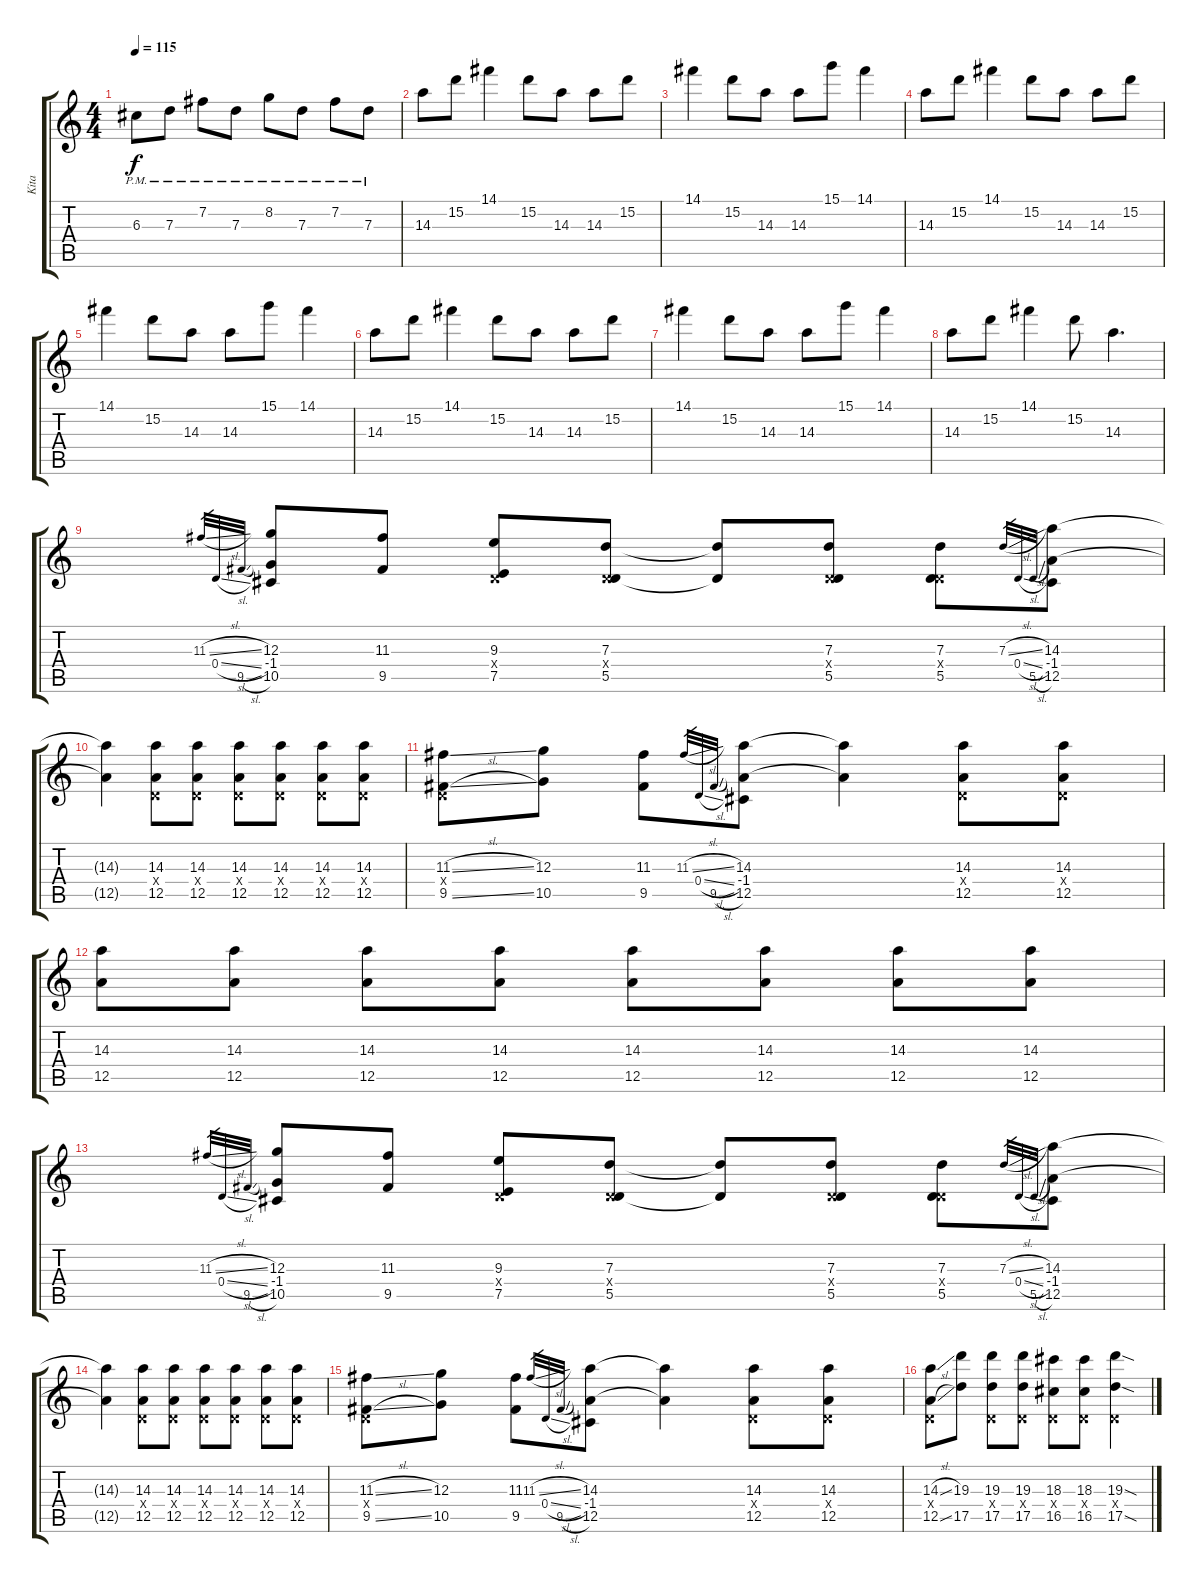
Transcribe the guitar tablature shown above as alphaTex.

\track ("Kita" "Kita") {instrument overdrivenguitar}
\staff {score tabs}
\tuning (E4 B3 G3 D3 A2 E2) {hide}
\ts (4 4)
\tempo 115
\clef g2
\ks c
6.3{pm}.8{dy f} 7.3{pm}.8 7.2{pm}.8 7.3{pm}.8 8.2{pm}.8 7.3{pm}.8 7.2{pm}.8 7.3{pm}.8 |
14.3.8 15.2.8 14.1.4 15.2.8 14.3.8 14.3.8 15.2.8 |
14.1.4 15.2.8 14.3.8 14.3.8 15.1.8 14.1.4 |
14.3.8 15.2.8 14.1.4 15.2.8 14.3.8 14.3.8 15.2.8 |
14.1.4 15.2.8 14.3.8 14.3.8 15.1.8 14.1.4 |
14.3.8 15.2.8 14.1.4 15.2.8 14.3.8 14.3.8 15.2.8 |
14.1.4 15.2.8 14.3.8 14.3.8 15.1.8 14.1.4 |
14.3.8 15.2.8 14.1.4 15.2.8 14.3.4{d} |
11.3{sl}.32{gr} 0.4{sl}.32{gr} 9.5{sl}.32{gr} (12.3 -1.4 10.5).8 (11.3 9.5).8 (9.3 0.4{x} 7.5).8 (7.3 0.4{x} 5.5).8 (7.3{t} 5.5{t}).8 (7.3 0.4{x} 5.5).8 (7.3 0.4{x} 5.5).8 7.3{sl}.32{gr} 0.4{sl}.32{gr} 5.5{sl}.32{gr} (14.3 -1.4 12.5).8 |
(14.3{t} 12.5{t}).4 (14.3 0.4{x} 12.5).8 (14.3 0.4{x} 12.5).8 (14.3 0.4{x} 12.5).8 (14.3 0.4{x} 12.5).8 (14.3 0.4{x} 12.5).8 (14.3 0.4{x} 12.5).8 |
(11.3{sl} 0.4{x} 9.5{sl}).8 (12.3 10.5).8 (11.3 9.5).8 11.3{sl}.32{gr} 0.4{sl}.32{gr} 9.5{sl}.32{gr} (14.3 -1.4 12.5).8 (14.3{t} 12.5{t}).4 (14.3 0.4{x} 12.5).8 (14.3 0.4{x} 12.5).8 |
(14.3 12.5).8 (14.3 12.5).8 (14.3 12.5).8 (14.3 12.5).8 (14.3 12.5).8 (14.3 12.5).8 (14.3 12.5).8 (14.3 12.5).8 |
11.3{sl}.32{gr} 0.4{sl}.32{gr} 9.5{sl}.32{gr} (12.3 -1.4 10.5).8 (11.3 9.5).8 (9.3 0.4{x} 7.5).8 (7.3 0.4{x} 5.5).8 (7.3{t} 5.5{t}).8 (7.3 0.4{x} 5.5).8 (7.3 0.4{x} 5.5).8 7.3{sl}.32{gr} 0.4{sl}.32{gr} 5.5{sl}.32{gr} (14.3 -1.4 12.5).8 |
(14.3{t} 12.5{t}).4 (14.3 0.4{x} 12.5).8 (14.3 0.4{x} 12.5).8 (14.3 0.4{x} 12.5).8 (14.3 0.4{x} 12.5).8 (14.3 0.4{x} 12.5).8 (14.3 0.4{x} 12.5).8 |
(11.3{sl} 0.4{x} 9.5{sl}).8 (12.3 10.5).8 (11.3 9.5).8 11.3{sl}.32{gr} 0.4{sl}.32{gr} 9.5{sl}.32{gr} (14.3 -1.4 12.5).8 (14.3{t} 12.5{t}).4 (14.3 0.4{x} 12.5).8 (14.3 0.4{x} 12.5).8 |
(14.3{sl} 0.4{x} 12.5{sl}).8 (19.3 17.5).8 (19.3 0.4{x} 17.5).8 (19.3 0.4{x} 17.5).8 (18.3 0.4{x} 16.5).8 (18.3 0.4{x} 16.5).8 (19.3{sod} 0.4{x} 17.5{sod}).4
